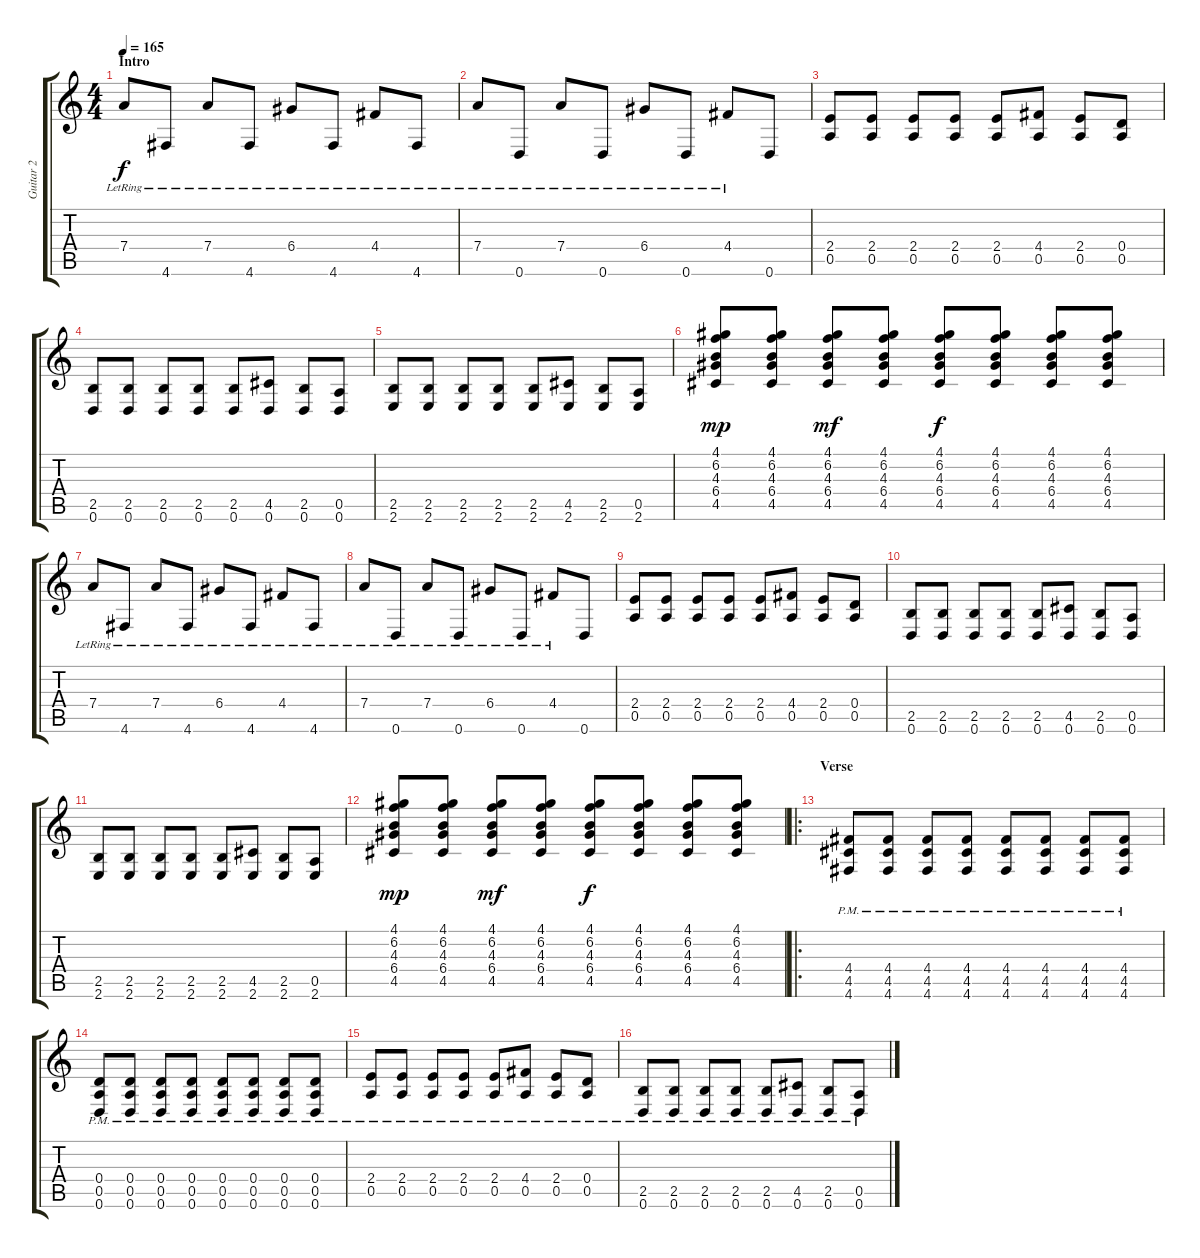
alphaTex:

\track ("Guitar 2" "Guitar 2") {instrument overdrivenguitar}
\staff {score tabs}
\tuning (E4 B3 G3 D3 A2 D2) {hide}
\ts (4 4)
\section ("" "Intro")
\tempo 165
\clef g2
\ks c
7.4{lr}.8{dy f instrument overdrivenguitar} 4.6{lr}.8 7.4{lr}.8 4.6{lr}.8 6.4{lr}.8 4.6{lr}.8 4.4{lr}.8 4.6{lr}.8 |
7.4{lr}.8 0.6{lr}.8 7.4{lr}.8 0.6{lr}.8 6.4{lr}.8 0.6{lr}.8 4.4{lr}.8 0.6.8 |
(2.4 0.5).8 (2.4 0.5).8 (2.4 0.5).8 (2.4 0.5).8 (2.4 0.5).8 (4.4 0.5).8 (2.4 0.5).8 (0.4 0.5).8 |
(2.5 0.6).8 (2.5 0.6).8 (2.5 0.6).8 (2.5 0.6).8 (2.5 0.6).8 (4.5 0.6).8 (2.5 0.6).8 (0.5 0.6).8 |
(2.5 2.6).8 (2.5 2.6).8 (2.5 2.6).8 (2.5 2.6).8 (2.5 2.6).8 (4.5 2.6).8 (2.5 2.6).8 (0.5 2.6).8 |
(4.1 6.2 4.3 6.4 4.5).8{dy mp} (4.1 6.2 4.3 6.4 4.5).8 (4.1 6.2 4.3 6.4 4.5).8{dy mf} (4.1 6.2 4.3 6.4 4.5).8 (4.1 6.2 4.3 6.4 4.5).8{dy f} (4.1 6.2 4.3 6.4 4.5).8 (4.1 6.2 4.3 6.4 4.5).8 (4.1 6.2 4.3 6.4 4.5).8 |
7.4{lr}.8 4.6{lr}.8 7.4{lr}.8 4.6{lr}.8 6.4{lr}.8 4.6{lr}.8 4.4{lr}.8 4.6{lr}.8 |
7.4{lr}.8 0.6{lr}.8 7.4{lr}.8 0.6{lr}.8 6.4{lr}.8 0.6{lr}.8 4.4{lr}.8 0.6.8 |
(2.4 0.5).8 (2.4 0.5).8 (2.4 0.5).8 (2.4 0.5).8 (2.4 0.5).8 (4.4 0.5).8 (2.4 0.5).8 (0.4 0.5).8 |
(2.5 0.6).8 (2.5 0.6).8 (2.5 0.6).8 (2.5 0.6).8 (2.5 0.6).8 (4.5 0.6).8 (2.5 0.6).8 (0.5 0.6).8 |
(2.5 2.6).8 (2.5 2.6).8 (2.5 2.6).8 (2.5 2.6).8 (2.5 2.6).8 (4.5 2.6).8 (2.5 2.6).8 (0.5 2.6).8 |
(4.1 6.2 4.3 6.4 4.5).8{dy mp} (4.1 6.2 4.3 6.4 4.5).8 (4.1 6.2 4.3 6.4 4.5).8{dy mf} (4.1 6.2 4.3 6.4 4.5).8 (4.1 6.2 4.3 6.4 4.5).8{dy f} (4.1 6.2 4.3 6.4 4.5).8 (4.1 6.2 4.3 6.4 4.5).8 (4.1 6.2 4.3 6.4 4.5).8 |
\ro
\section ("" "Verse")
(4.4{pm} 4.5{pm} 4.6{pm}).8 (4.4{pm} 4.5{pm} 4.6{pm}).8 (4.4{pm} 4.5{pm} 4.6{pm}).8 (4.4{pm} 4.5{pm} 4.6{pm}).8 (4.4{pm} 4.5{pm} 4.6{pm}).8 (4.4{pm} 4.5{pm} 4.6{pm}).8 (4.4{pm} 4.5{pm} 4.6{pm}).8 (4.4{pm} 4.5{pm} 4.6{pm}).8 |
(0.4{pm} 0.5{pm} 0.6{pm}).8 (0.4{pm} 0.5{pm} 0.6{pm}).8 (0.4{pm} 0.5{pm} 0.6{pm}).8 (0.4{pm} 0.5{pm} 0.6{pm}).8 (0.4{pm} 0.5{pm} 0.6{pm}).8 (0.4{pm} 0.5{pm} 0.6{pm}).8 (0.4{pm} 0.5{pm} 0.6{pm}).8 (0.4{pm} 0.5{pm} 0.6{pm}).8 |
(2.4{pm} 0.5{pm}).8 (2.4{pm} 0.5{pm}).8 (2.4{pm} 0.5{pm}).8 (2.4{pm} 0.5{pm}).8 (2.4{pm} 0.5{pm}).8 (4.4{pm} 0.5{pm}).8 (2.4{pm} 0.5{pm}).8 (0.4{pm} 0.5{pm}).8 |
(2.5{pm} 0.6{pm}).8 (2.5{pm} 0.6{pm}).8 (2.5{pm} 0.6{pm}).8 (2.5{pm} 0.6{pm}).8 (2.5{pm} 0.6{pm}).8 (4.5{pm} 0.6{pm}).8 (2.5{pm} 0.6{pm}).8 (0.5{pm} 0.6{pm}).8
